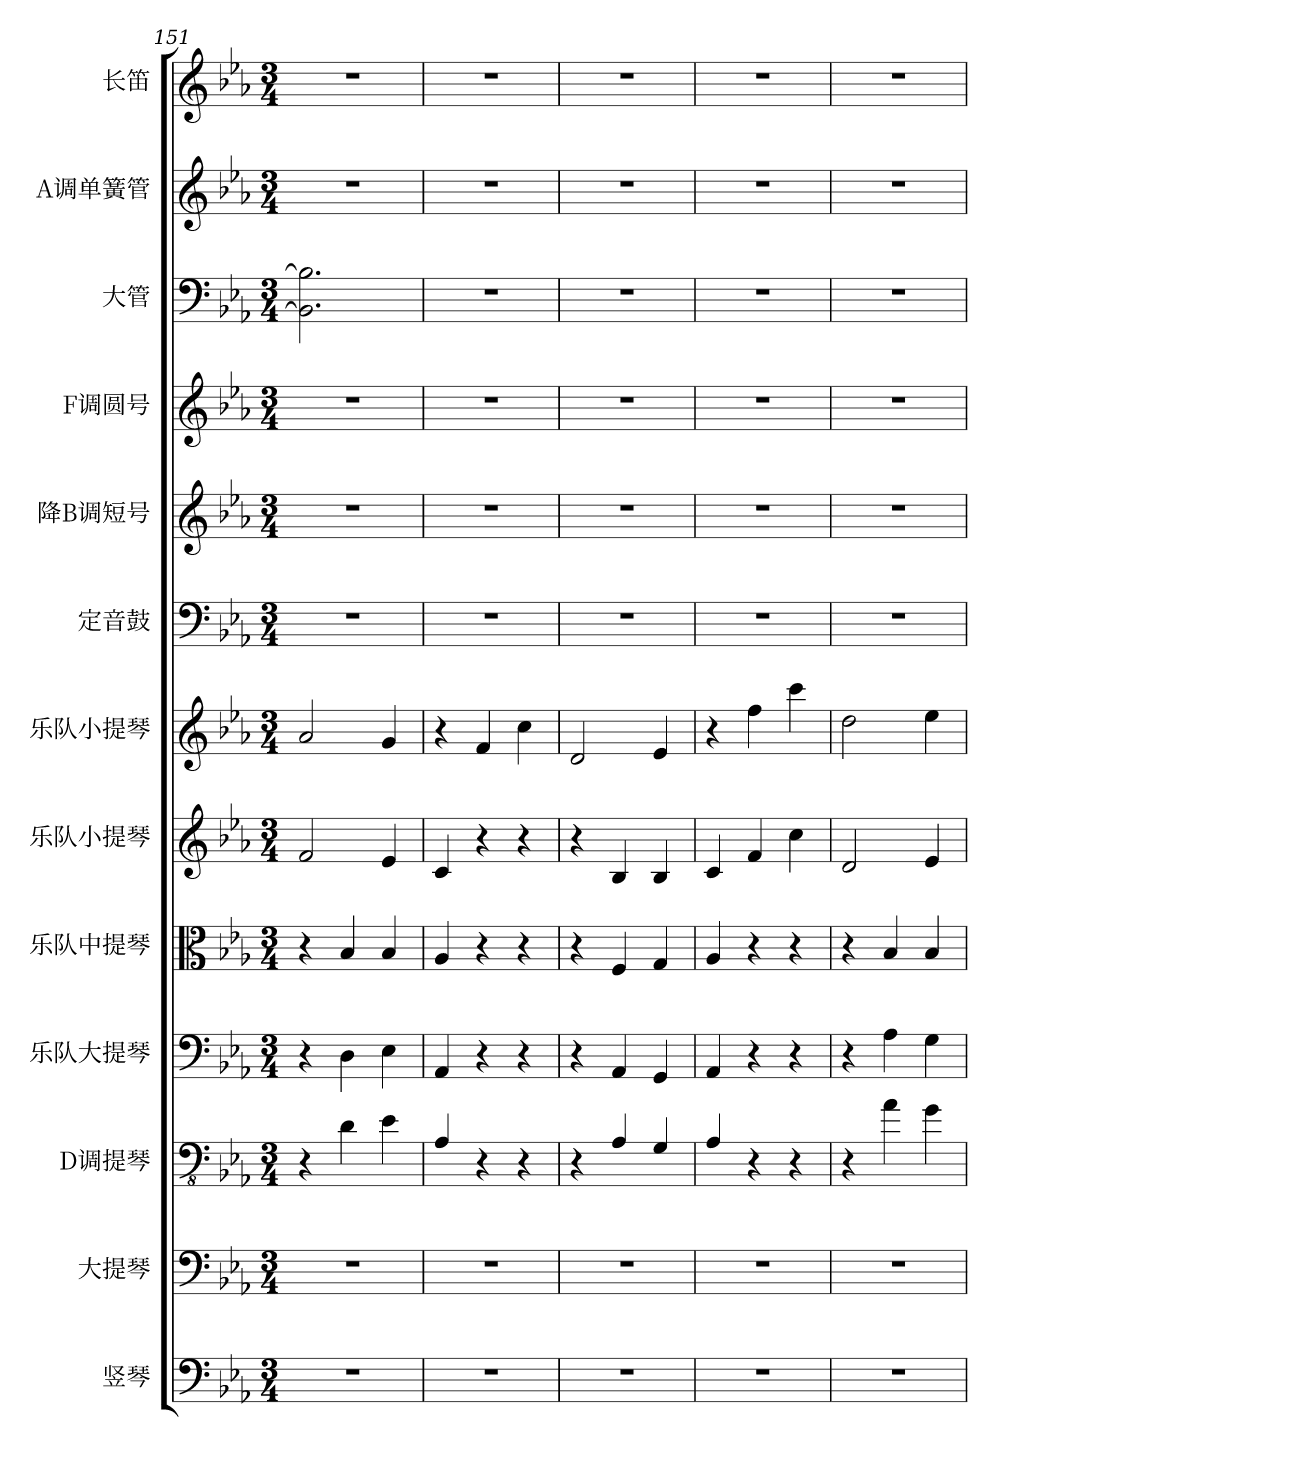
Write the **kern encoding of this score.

**kern	**kern	**kern	**kern	**kern	**kern	**kern	**kern	**kern	**kern	**kern	**kern	**kern
*part13	*part12	*part11	*part10	*part9	*part8	*part7	*part6	*part5	*part4	*part3	*part2	*part1
*staff13	*staff12	*staff11	*staff10	*staff9	*staff8	*staff7	*staff6	*staff5	*staff4	*staff3	*staff2	*staff1
*I"竖琴	*I"大提琴	*I"D调提琴	*I"乐队大提琴	*I"乐队中提琴	*I"乐队小提琴	*I"乐队小提琴	*I"定音鼓	*I"降B调短号	*I"F调圆号	*I"大管	*I"A调单簧管	*I"长笛
*clefF4	*clefF4	*clefFv4	*clefF4	*clefC3	*clefG2	*clefG2	*clefF4	*clefG2	*clefG2	*clefF4	*clefG2	*clefG2
*	*	*ITrd7c12	*	*	*	*	*	*ITrd1c2	*ITrd4c7	*	*ITrd2c3	*
*k[b-e-a-]	*k[b-e-a-]	*k[b-e-a-]	*k[b-e-a-]	*k[b-e-a-]	*k[b-e-a-]	*k[b-e-a-]	*k[b-e-a-]	*k[b-e-a-d-g-]	*k[b-e-a-d-]	*k[b-e-a-]	*k[]	*k[b-e-a-]
*M3/4	*M3/4	*M3/4	*M3/4	*M3/4	*M3/4	*M3/4	*M3/4	*M3/4	*M3/4	*M3/4	*M3/4	*M3/4
=151	=151	=151	=151	=151	=151	=151	=151	=151	=151	=151	=151	=151
2.r	2.r	4r	4r	4r	2f/	2a-/	2.r	2.r	2.r	2.BB-\] 2.B-\]	2.r	2.r
.	.	4DD\	4D\	4B-/	.	.	.	.	.	.	.	.
.	.	4EE-\	4E-\	4B-/	4e-/	4g/	.	.	.	.	.	.
=152	=152	=152	=152	=152	=152	=152	=152	=152	=152	=152	=152	=152
2.r	2.r	4AAA-/	4AA-/	4A-/	4c/	4r	2.r	2.r	2.r	2.r	2.r	2.r
.	.	4r	4r	4r	4r	4f/	.	.	.	.	.	.
.	.	4r	4r	4r	4r	4cc\	.	.	.	.	.	.
=153	=153	=153	=153	=153	=153	=153	=153	=153	=153	=153	=153	=153
2.r	2.r	4r	4r	4r	4r	2d/	2.r	2.r	2.r	2.r	2.r	2.r
.	.	4AAA-/	4AA-/	4F/	4B-/	.	.	.	.	.	.	.
.	.	4GGG/	4GG/	4G/	4B-/	4e-/	.	.	.	.	.	.
!!LO:PB:g=z
=154	=154	=154	=154	=154	=154	=154	=154	=154	=154	=154	=154	=154
2.r	2.r	4AAA-/	4AA-/	4A-/	4c/	4r	2.r	2.r	2.r	2.r	2.r	2.r
.	.	4r	4r	4r	4f/	4ff\	.	.	.	.	.	.
.	.	4r	4r	4r	4cc\	4ccc\	.	.	.	.	.	.
=155	=155	=155	=155	=155	=155	=155	=155	=155	=155	=155	=155	=155
2.r	2.r	4r	4r	4r	2d/	2dd\	2.r	2.r	2.r	2.r	2.r	2.r
.	.	4AA-\	4A-\	4B-/	.	.	.	.	.	.	.	.
.	.	4GG\	4G\	4B-/	4e-/	4ee-\	.	.	.	.	.	.
=	=	=	=	=	=	=	=	=	=	=	=	=
*-	*-	*-	*-	*-	*-	*-	*-	*-	*-	*-	*-	*-
